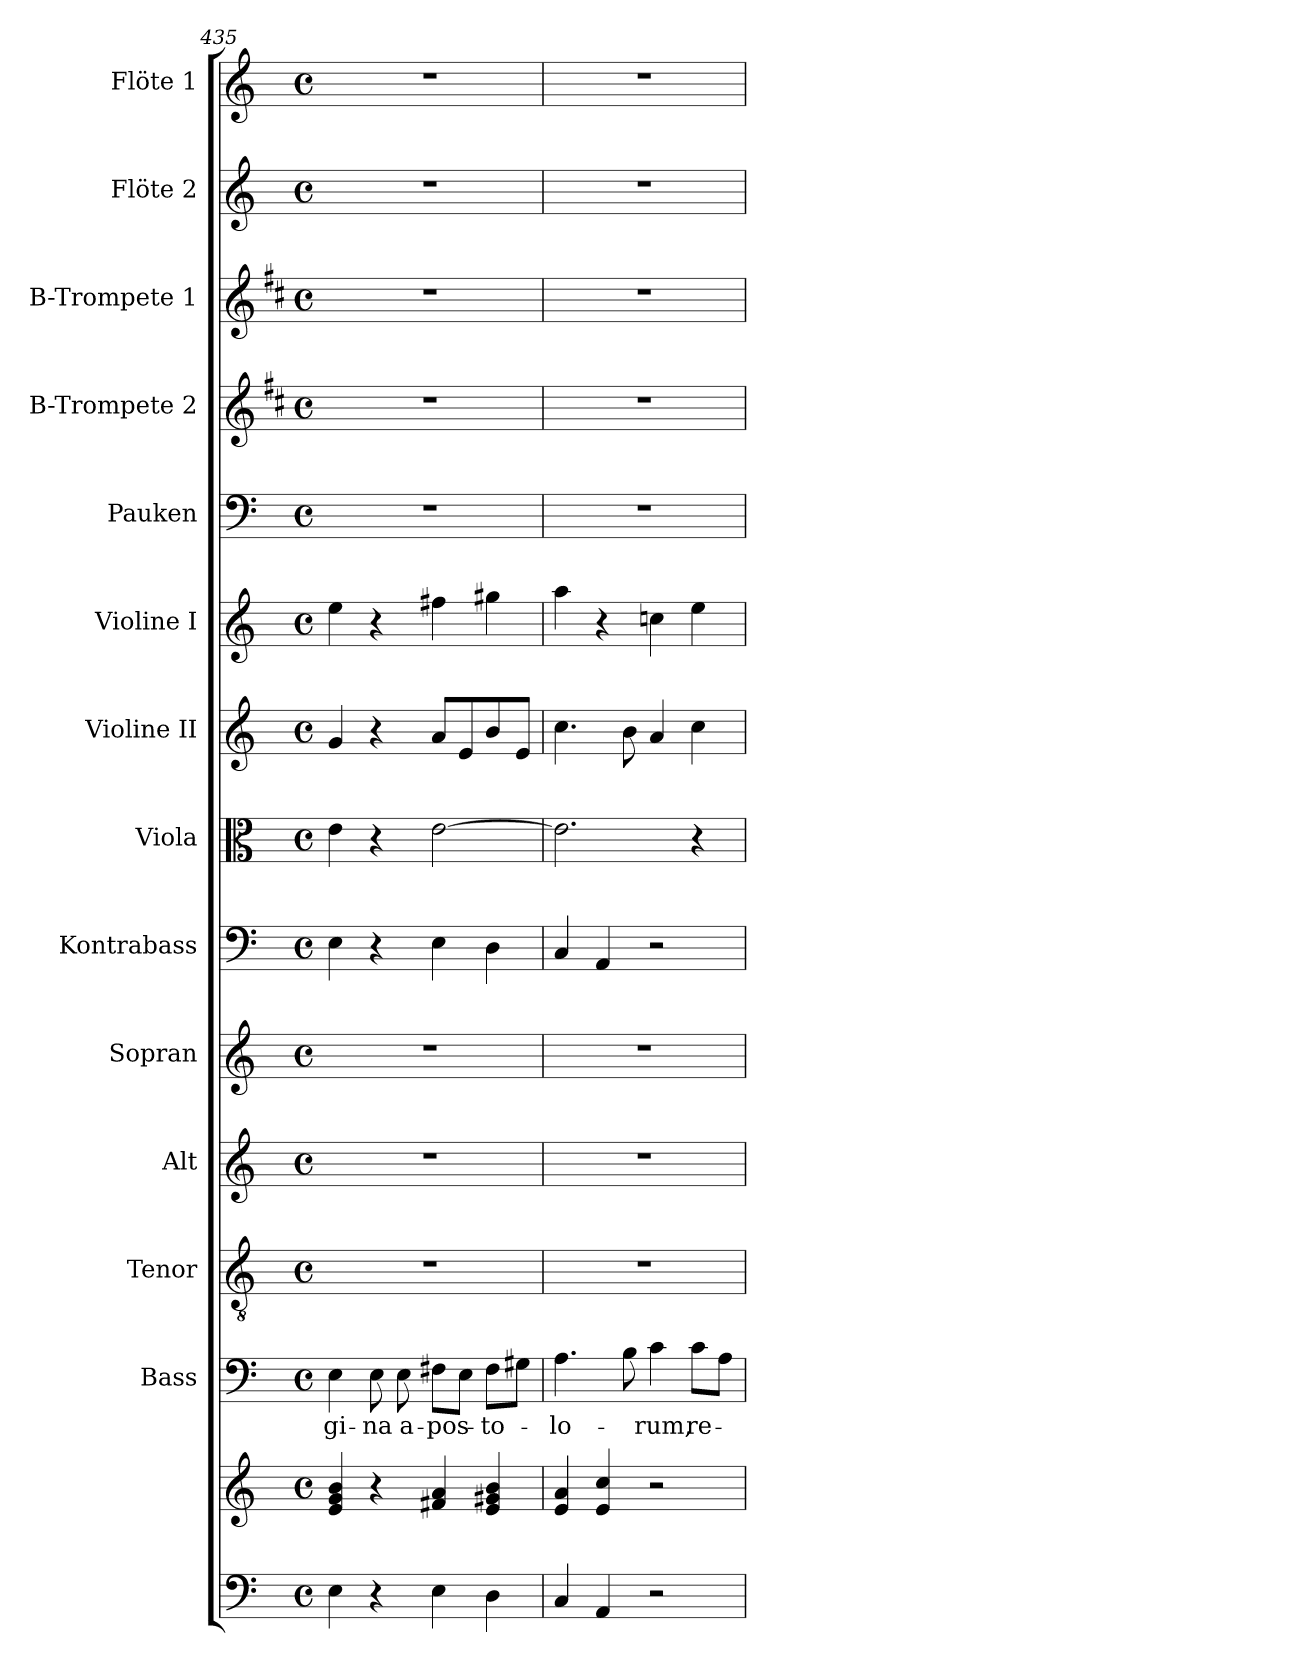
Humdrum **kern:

**kern	**kern	**kern	**text	**kern	**kern	**kern	**kern	**kern	**kern	**kern	**kern	**kern	**kern	**kern	**kern
*part14	*part14	*part13	*part13	*part12	*part11	*part10	*part9	*part8	*part7	*part6	*part5	*part4	*part3	*part2	*part1
*staff15	*staff14	*staff13	*staff13	*staff12	*staff11	*staff10	*staff9	*staff8	*staff7	*staff6	*staff5	*staff4	*staff3	*staff2	*staff1
*	*	*I"Bass	*	*I"Tenor	*I"Alt	*I"Sopran	*I"Kontrabass	*I"Viola	*I"Violine II	*I"Violine I	*I"Pauken	*I"B-Trompete 2	*I"B-Trompete 1	*I"Flöte 2	*I"Flöte 1
*	*	*I'B.	*	*I'T.	*I'A.	*I'S.	*I'Kb.	*I'Vla.	*I'Vl. II	*I'Vl. I	*I'Pk.	*I'B Trp. 2	*I'B Trp. 1	*I'Fl. 2	*I'Fl. 1
*clefF4	*clefG2	*clefF4	*	*clefGv2	*clefG2	*clefG2	*clefF4	*clefC3	*clefG2	*clefG2	*clefF4	*clefG2	*clefG2	*clefG2	*clefG2
*	*	*	*	*	*	*	*ITrd7c12	*	*	*	*	*ITrd1c2	*ITrd1c2	*	*
*k[]	*k[]	*k[]	*	*k[]	*k[]	*k[]	*k[]	*k[]	*k[]	*k[]	*k[]	*k[]	*k[]	*k[]	*k[]
*C:	*C:	*C:	*	*C:	*C:	*C:	*C:	*C:	*C:	*C:	*C:	*C:	*C:	*C:	*C:
*M4/4	*M4/4	*M4/4	*	*M4/4	*M4/4	*M4/4	*M4/4	*M4/4	*M4/4	*M4/4	*M4/4	*M4/4	*M4/4	*M4/4	*M4/4
*met(c)	*met(c)	*met(c)	*	*met(c)	*met(c)	*met(c)	*met(c)	*met(c)	*met(c)	*met(c)	*met(c)	*met(c)	*met(c)	*met(c)	*met(c)
=435	=435	=435	=435	=435	=435	=435	=435	=435	=435	=435	=435	=435	=435	=435	=435
!	!	!	!LO:LY:b	!	!	!	!	!	!	!	!	!	!	!	!
4E\	4e/ 4g/ 4b/	4E\	-gi-	1r	1r	1r	4EE\	4e\	4g/	4ee\	1r	1r	1r	1r	1r
!	!	!	!LO:LY:b	!	!	!	!	!	!	!	!	!	!	!	!
4r	4r	8E\	-na	.	.	.	4r	4r	4r	4r	.	.	.	.	.
!	!	!	!LO:LY:b	!	!	!	!	!	!	!	!	!	!	!	!
.	.	8E\	a-	.	.	.	.	.	.	.	.	.	.	.	.
!	!	!	!LO:LY:b	!	!	!	!	!	!	!	!	!	!	!	!
4E\	4f#X/ 4a/	8F#X\L	-pos-	.	.	.	4EE\	[2e\	8a/L	4ff#X\	.	.	.	.	.
.	.	8E\J	.	.	.	.	.	.	8e/	.	.	.	.	.	.
!	!	!	!LO:LY:b	!	!	!	!	!	!	!	!	!	!	!	!
4D\	4e/ 4g#X/ 4b/	8F#\L	-to-	.	.	.	4DD\	.	8b/	4gg#X\	.	.	.	.	.
.	.	8G#X\J	.	.	.	.	.	.	8e/J	.	.	.	.	.	.
!!LO:PB:g=z
=436	=436	=436	=436	=436	=436	=436	=436	=436	=436	=436	=436	=436	=436	=436	=436
!	!	!	!LO:LY:b	!	!	!	!	!	!	!	!	!	!	!	!
4C/	4e/ 4a/	4.A\	-lo-	1r	1r	1r	4CC/	2.e\]	4.cc\	4aa\	1r	1r	1r	1r	1r
4AA/	4e/ 4cc/	.	.	.	.	.	4AAA/	.	.	4r	.	.	.	.	.
.	.	8B\	.	.	.	.	.	.	8b\	.	.	.	.	.	.
!	!	!	!LO:LY:b	!	!	!	!	!	!	!	!	!	!	!	!
2r	2r	4c\	-rum,	.	.	.	2r	.	4a/	4ccn\	.	.	.	.	.
!	!	!	!LO:LY:b	!	!	!	!	!	!	!	!	!	!	!	!
.	.	8c\L	re-	.	.	.	.	4r	4cc\	4ee\	.	.	.	.	.
.	.	8A\J	.	.	.	.	.	.	.	.	.	.	.	.	.
=	=	=	=	=	=	=	=	=	=	=	=	=	=	=	=
*-	*-	*-	*-	*-	*-	*-	*-	*-	*-	*-	*-	*-	*-	*-	*-
